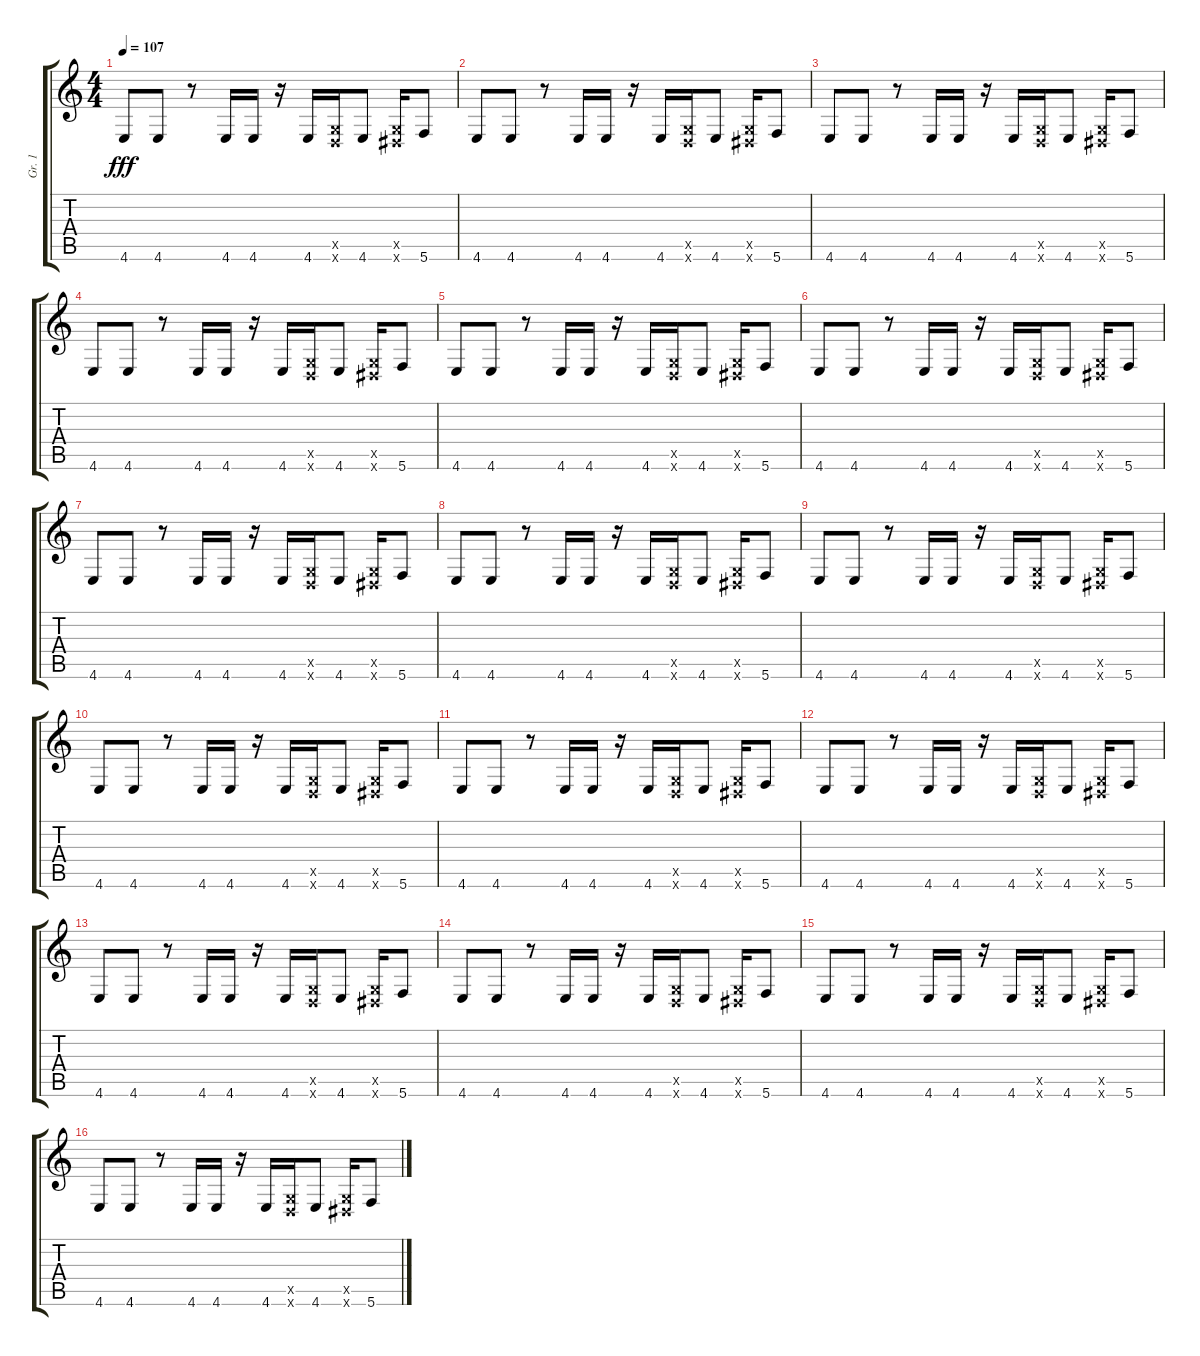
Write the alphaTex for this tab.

\track ("Gr. 1" "Gr. 1") {instrument overdrivenguitar}
\staff {score tabs}
\tuning (D4 A3 F3 C3 G2 C2) {hide}
\ts (4 4)
\tempo 107
\clef g2
\ks c
4.6.8{dy fff} 4.6.8 r.8 4.6.16 4.6.16 r.16 4.6.16 (0.5{x} 2.6{x}).16 4.6.8 (0.5{x} 3.6{x}).16 5.6.8 |
4.6.8 4.6.8 r.8 4.6.16 4.6.16 r.16 4.6.16 (0.5{x} 2.6{x}).16 4.6.8 (0.5{x} 3.6{x}).16 5.6.8 |
4.6.8 4.6.8 r.8 4.6.16 4.6.16 r.16 4.6.16 (0.5{x} 2.6{x}).16 4.6.8 (0.5{x} 3.6{x}).16 5.6.8 |
4.6.8 4.6.8 r.8 4.6.16 4.6.16 r.16 4.6.16 (0.5{x} 2.6{x}).16 4.6.8 (0.5{x} 3.6{x}).16 5.6.8 |
4.6.8 4.6.8 r.8 4.6.16 4.6.16 r.16 4.6.16 (0.5{x} 2.6{x}).16 4.6.8 (0.5{x} 3.6{x}).16 5.6.8 |
4.6.8 4.6.8 r.8 4.6.16 4.6.16 r.16 4.6.16 (0.5{x} 2.6{x}).16 4.6.8 (0.5{x} 3.6{x}).16 5.6.8 |
4.6.8 4.6.8 r.8 4.6.16 4.6.16 r.16 4.6.16 (0.5{x} 2.6{x}).16 4.6.8 (0.5{x} 3.6{x}).16 5.6.8 |
4.6.8 4.6.8 r.8 4.6.16 4.6.16 r.16 4.6.16 (0.5{x} 2.6{x}).16 4.6.8 (0.5{x} 3.6{x}).16 5.6.8 |
4.6.8 4.6.8 r.8 4.6.16 4.6.16 r.16 4.6.16 (0.5{x} 2.6{x}).16 4.6.8 (0.5{x} 3.6{x}).16 5.6.8 |
4.6.8 4.6.8 r.8 4.6.16 4.6.16 r.16 4.6.16 (0.5{x} 2.6{x}).16 4.6.8 (0.5{x} 3.6{x}).16 5.6.8 |
4.6.8 4.6.8 r.8 4.6.16 4.6.16 r.16 4.6.16 (0.5{x} 2.6{x}).16 4.6.8 (0.5{x} 3.6{x}).16 5.6.8 |
4.6.8{volume 12} 4.6.8 r.8 4.6.16 4.6.16 r.16 4.6.16 (0.5{x} 2.6{x}).16 4.6.8 (0.5{x} 3.6{x}).16 5.6.8 |
4.6.8{volume 10} 4.6.8 r.8 4.6.16 4.6.16 r.16 4.6.16 (0.5{x} 2.6{x}).16 4.6.8 (0.5{x} 3.6{x}).16 5.6.8 |
4.6.8{volume 8} 4.6.8 r.8 4.6.16 4.6.16 r.16 4.6.16 (0.5{x} 2.6{x}).16 4.6.8 (0.5{x} 3.6{x}).16 5.6.8 |
4.6.8{volume 6} 4.6.8 r.8 4.6.16 4.6.16 r.16 4.6.16 (0.5{x} 2.6{x}).16 4.6.8 (0.5{x} 3.6{x}).16 5.6.8 |
4.6.8 4.6.8 r.8 4.6.16 4.6.16 r.16 4.6.16 (0.5{x} 2.6{x}).16 4.6.8 (0.5{x} 3.6{x}).16 5.6.8
